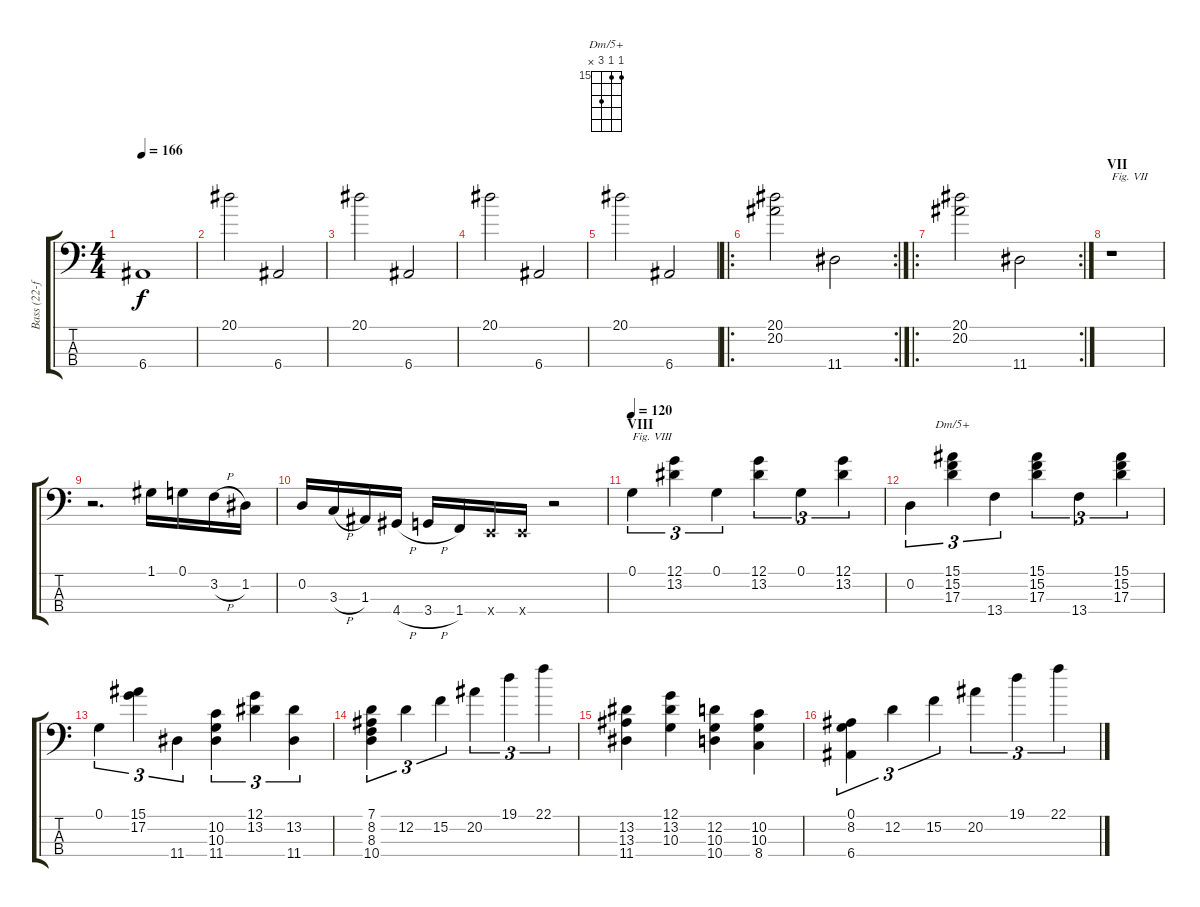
\track ("Bass (22-fret)" "Bass (22-f") {instrument electricbassfinger}
\staff {score tabs}
\tuning (G2 D2 A1 E1) {hide}
\chord ("Dm/5+" 15 15 17 x) {firstfret 15}
\ts (4 4)
\tempo 166
\clef f4
\ks c
6.4.1{dy f} |
20.1.2 6.4.2 |
20.1.2 6.4.2 |
20.1.2 6.4.2 |
20.1.2 6.4.2 |
\ro
\rc 2
(20.1 20.2).2 11.4.2 |
\ro
\rc 2
(20.1 20.2).2 11.4.2 |
\section ("" "VII")
r.1{txt "Fig. VII"} |
r.2{d} 1.1.16 0.1.16 3.2{h}.16 1.2.16 |
0.2.16 3.3{h}.16 1.3.16 4.4{h}.16 3.4{h}.16 1.4.16 0.4{x}.16 0.4{x}.16 r.2 |
\section ("" "VIII")
\tempo 120
0.1.4{tu (3 2) txt "Fig. VIII"} (12.1 13.2).4{tu (3 2)} 0.1.4{tu (3 2)} (12.1 13.2).4{tu (3 2)} 0.1.4{tu (3 2)} (12.1 13.2).4{tu (3 2)} |
0.2.4{tu (3 2)} (15.1 15.2 17.3).4{tu (3 2) ch "Dm/5+"} 13.4.4{tu (3 2)} (15.1 15.2 17.3).4{tu (3 2)} 13.4.4{tu (3 2)} (15.1 15.2 17.3).4{tu (3 2)} |
0.1.4{tu (3 2)} (15.1 17.2).4{tu (3 2)} 11.4.4{tu (3 2)} (10.2 10.3 11.4).4{tu (3 2)} (12.1 13.2).4{tu (3 2)} (13.2 11.4).4{tu (3 2)} |
(7.1 8.2 8.3 10.4).4{tu (3 2)} 12.2.4{tu (3 2)} 15.2.4{tu (3 2)} 20.2.4{tu (3 2)} 19.1.4{tu (3 2)} 22.1.4{tu (3 2)} |
(13.2 13.3 11.4).4 (12.1 13.2 10.3).4 (12.2 10.3 10.4).4 (10.2 10.3 8.4).4 |
(0.1 8.2 6.4).4{tu (3 2)} 12.2.4{tu (3 2)} 15.2.4{tu (3 2)} 20.2.4{tu (3 2)} 19.1.4{tu (3 2)} 22.1.4{tu (3 2)}
